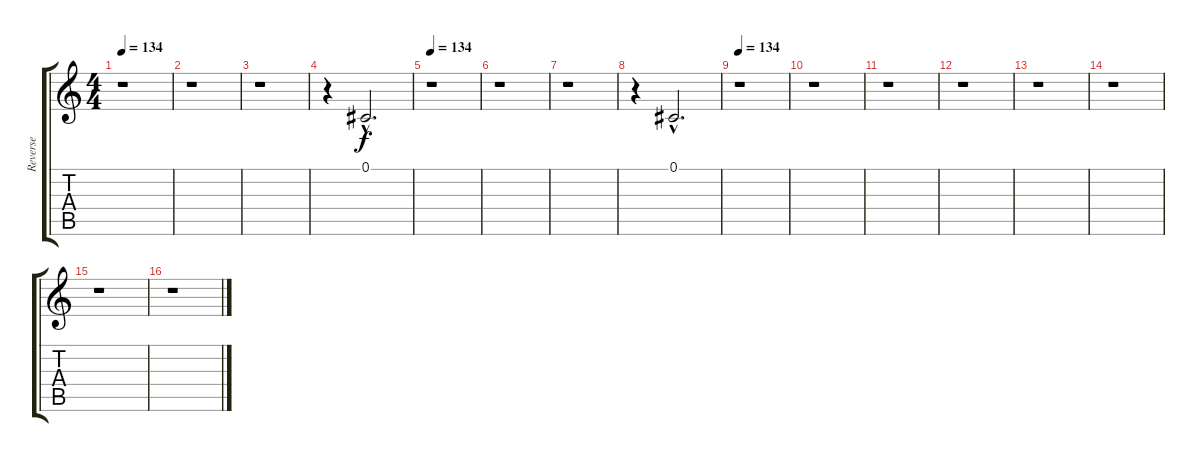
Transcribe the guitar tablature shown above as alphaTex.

\track ("Reverse" "Reverse") {instrument reversecymbal}
\staff {score tabs}
\tuning (Db4 Ab3 E3 B2 Gb2 B1) {hide}
\ts (4 4)
\tempo 134
\clef g2
\ks c
r.1{dy f} |
r.1 |
r.1 |
r.4{volume 16 balance 8 instrument reversecymbal} 0.1{hac}.2{d} |
\section ("" "")
\tempo 134
r.1 |
r.1 |
r.1 |
r.4{volume 16 balance 8 instrument reversecymbal} 0.1{hac}.2{d} |
\section ("" "")
\tempo 134
r.1 |
r.1 |
r.1 |
r.1 |
r.1 |
r.1 |
r.1 |
r.1
